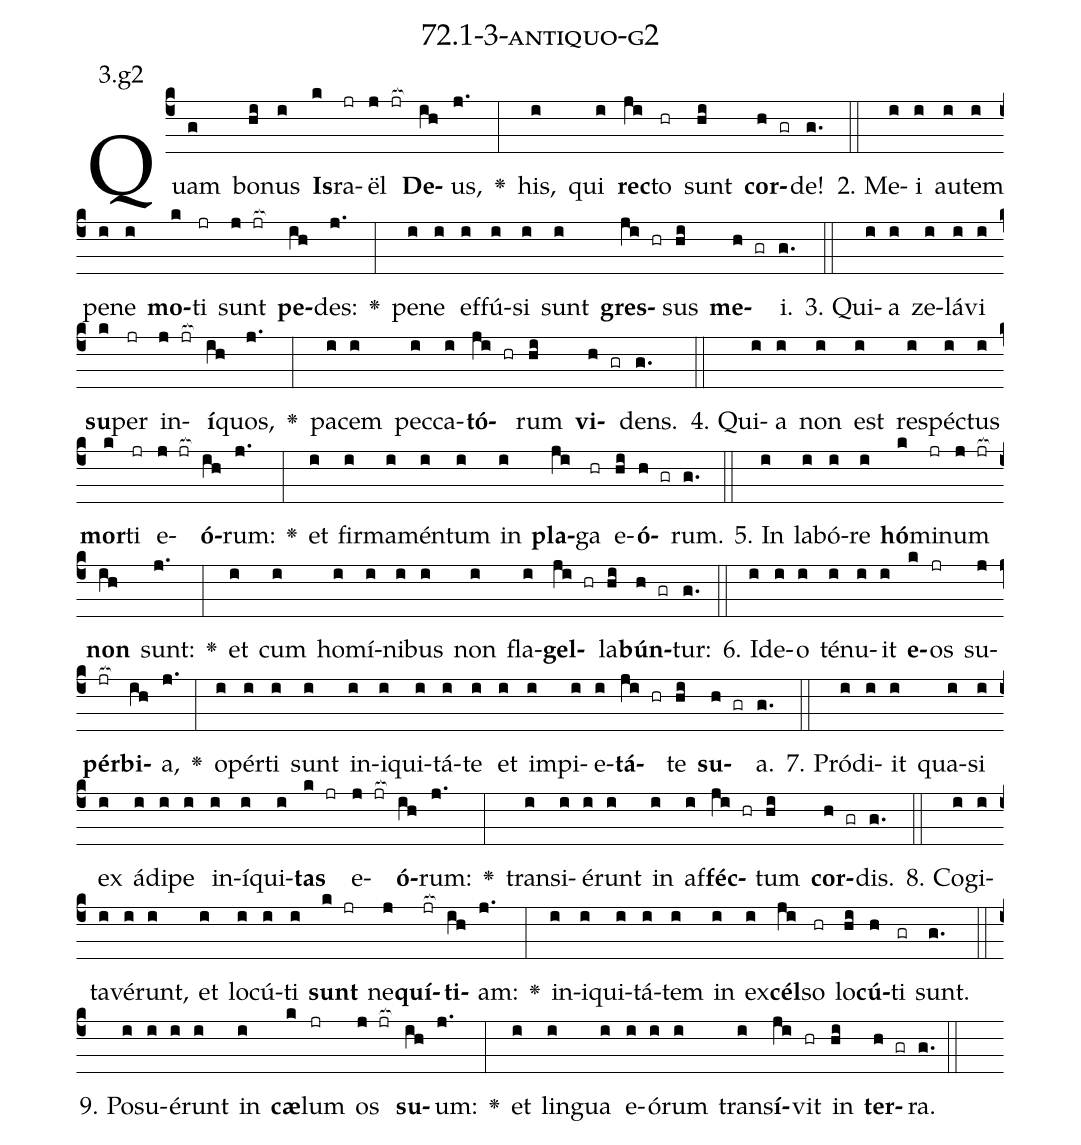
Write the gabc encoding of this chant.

name: 72.1-3-antiquo-g2;
annotation: 3.g2;
%%
(c4)Quam(g) bo(hi)nus(i) <b>Is</b>(k)ra(jr)ël(j jr[ocb:1{]) <b>De</b>(ih[ocb:0}])us,(j.) <v>\greheightstar</v>(:) his,(i) qui(i) <b>rec</b>(ji)to(hr) sunt(hi) <b>cor</b>(h gr)de!(g.) (::)
2. Me(i)i(i) au(i)tem(i) pe(i)ne(i) <b>mo</b>(k)ti(jr) sunt(j jr[ocb:1{]) <b>pe</b>(ih[ocb:0}])des:(j.) <v>\greheightstar</v>(:) pe(i)ne(i) ef(i)fú(i)si(i) sunt(i) <b>gres</b>(ji hr)sus(hi) <b>me</b>(h gr)i.(g.) (::)
3. Qui(i)a(i) ze(i)lá(i)vi(i) <b>su</b>(k)per(jr) in(j jr[ocb:1{])<b>í</b>(ih[ocb:0}])quos,(j.) <v>\greheightstar</v>(:) pa(i)cem(i) pec(i)ca(i)<b>tó</b>(ji hr)rum(hi) <b>vi</b>(h gr)dens.(g.) (::)
4. Qui(i)a(i) non(i) est(i) re(i)spéc(i)tus(i) <b>mor</b>(k)ti(jr) e(j jr[ocb:1{])<b>ó</b>(ih[ocb:0}])rum:(j.) <v>\greheightstar</v>(:) et(i) fir(i)ma(i)mén(i)tum(i) in(i) <b>pla</b>(ji)ga(hr) e(hi)<b>ó</b>(h gr)rum.(g.) (::)
5. In(i) la(i)bó(i)re(i) <b>hó</b>(k)mi(jr)num(j jr[ocb:1{]) <b>non</b>(ih[ocb:0}]) sunt:(j.) <v>\greheightstar</v>(:) et(i) cum(i) ho(i)mí(i)ni(i)bus(i) non(i) fla(i)<b>gel</b>(ji hr)la(hi)<b>bún</b>(h gr)tur:(g.) (::)
6. Id(i)e(i)o(i) té(i)nu(i)it(i) <b>e</b>(k)os(jr) su(j)<b>pér</b>(jr[ocb:1{])<b>bi</b>(ih[ocb:0}])a,(j.) <v>\greheightstar</v>(:) o(i)pér(i)ti(i) sunt(i) in(i)i(i)qui(i)tá(i)te(i) et(i) im(i)pi(i)e(i)<b>tá</b>(ji hr)te(hi) <b>su</b>(h gr)a.(g.) (::)
7. Pród(i)i(i)it(i) qua(i)si(i) ex(i) á(i)di(i)pe(i) in(i)í(i)qui(i)<b>tas</b>(k jr) e(j jr[ocb:1{])<b>ó</b>(ih[ocb:0}])rum:(j.) <v>\greheightstar</v>(:) trans(i)i(i)é(i)runt(i) in(i) af(i)<b>féc</b>(ji hr)tum(hi) <b>cor</b>(h gr)dis.(g.) (::)
8. Co(i)gi(i)ta(i)vé(i)runt,(i) et(i) lo(i)cú(i)ti(i) <b>sunt</b>(k jr) ne(j)<b>quí</b>(jr[ocb:1{])<b>ti</b>(ih[ocb:0}])am:(j.) <v>\greheightstar</v>(:) in(i)i(i)qui(i)tá(i)tem(i) in(i) ex(i)<b>cél</b>(ji)so(hr) lo(hi)<b>cú</b>(h)ti(gr) sunt.(g.) (::)
9. Po(i)su(i)é(i)runt(i) in(i) <b>cæ</b>(k)lum(jr) os(j jr[ocb:1{]) <b>su</b>(ih[ocb:0}])um:(j.) <v>\greheightstar</v>(:) et(i) lin(i)gua(i) e(i)ó(i)rum(i) trans(i)<b>í</b>(ji)vit(hr) in(hi) <b>ter</b>(h gr)ra.(g.) (::)
